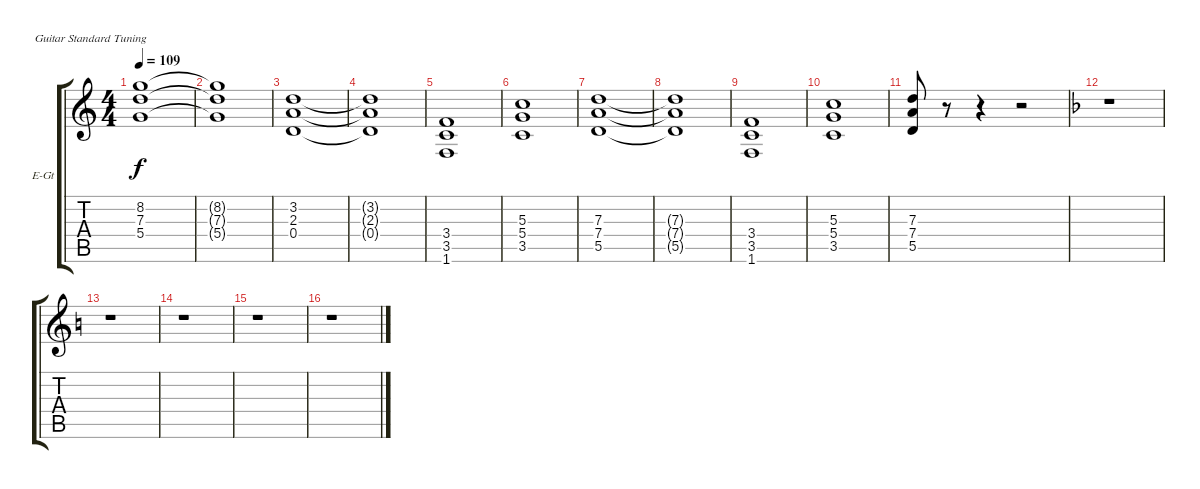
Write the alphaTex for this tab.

\bracketExtendMode groupsimilarinstruments
\firstSystemTrackNameOrientation horizontal
\otherSystemsTrackNameOrientation horizontal
\track ("Guit I" "E-Gt") {instrument electricguitarclean}
\staff {score tabs}
\tuning (E4 B3 G3 D3 A2 E2)
\ts (4 4)
\tempo 109
\clef g2
\ks c
(8.2 7.3 5.4).1{dy f} |
(8.2{t} 7.3{t} 5.4{t}).1 |
(3.2 2.3 0.4).1 |
(3.2{t} 2.3{t} 0.4{t}).1 |
(3.4 3.5 1.6).1 |
(5.3 5.4 3.5).1 |
(7.3 7.4 5.5).1 |
(7.3{t} 7.4{t} 5.5{t}).1 |
(3.4 3.5 1.6).1 |
(5.3 5.4 3.5).1 |
(7.3 7.4 5.5).8 r.8 r.4 r.2 |
\ks dminor
r.1 |
\ks c
r.1 |
r.1 |
r.1 |
r.1
